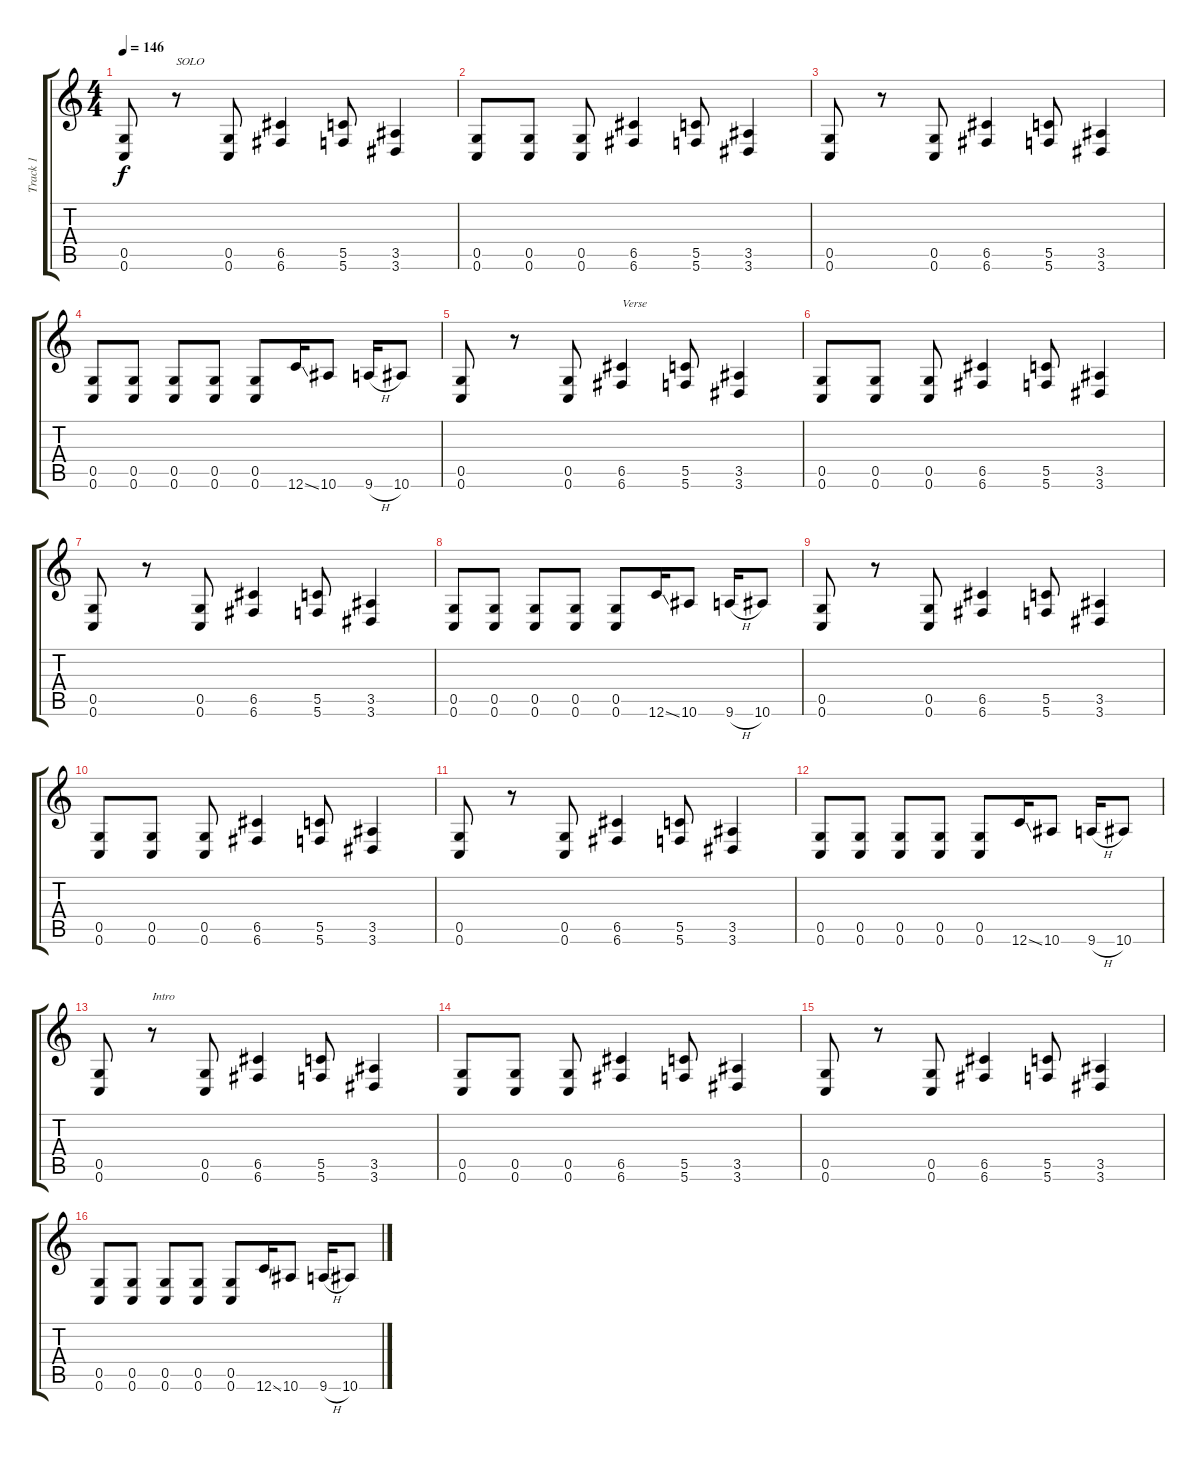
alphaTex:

\track ("Track 1" "Track 1") {instrument overdrivenguitar}
\staff {score tabs}
\tuning (D4 A3 F3 C3 G2 C2) {hide}
\ts (4 4)
\tempo 146
\clef g2
\ks c
(0.5 0.6).8{dy f} r.8{txt "SOLO"} (0.5 0.6).8 (6.5 6.6).4 (5.5 5.6).8 (3.5 3.6).4 |
(0.5 0.6).8 (0.5 0.6).8 (0.5 0.6).8 (6.5 6.6).4 (5.5 5.6).8 (3.5 3.6).4 |
(0.5 0.6).8 r.8 (0.5 0.6).8 (6.5 6.6).4 (5.5 5.6).8 (3.5 3.6).4 |
(0.5 0.6).8 (0.5 0.6).8 (0.5 0.6).8 (0.5 0.6).8 (0.5 0.6).8 12.6{ss}.16 10.6.8 9.6{h}.16 10.6.8 |
(0.5 0.6).8 r.8 (0.5 0.6).8 (6.5 6.6).4{txt "Verse"} (5.5 5.6).8 (3.5 3.6).4 |
(0.5 0.6).8 (0.5 0.6).8 (0.5 0.6).8 (6.5 6.6).4 (5.5 5.6).8 (3.5 3.6).4 |
(0.5 0.6).8 r.8 (0.5 0.6).8 (6.5 6.6).4 (5.5 5.6).8 (3.5 3.6).4 |
(0.5 0.6).8 (0.5 0.6).8 (0.5 0.6).8 (0.5 0.6).8 (0.5 0.6).8 12.6{ss}.16 10.6.8 9.6{h}.16 10.6.8 |
(0.5 0.6).8 r.8 (0.5 0.6).8 (6.5 6.6).4 (5.5 5.6).8 (3.5 3.6).4 |
(0.5 0.6).8 (0.5 0.6).8 (0.5 0.6).8 (6.5 6.6).4 (5.5 5.6).8 (3.5 3.6).4 |
(0.5 0.6).8 r.8 (0.5 0.6).8 (6.5 6.6).4 (5.5 5.6).8 (3.5 3.6).4 |
(0.5 0.6).8 (0.5 0.6).8 (0.5 0.6).8 (0.5 0.6).8 (0.5 0.6).8 12.6{ss}.16 10.6.8 9.6{h}.16 10.6.8 |
(0.5 0.6).8 r.8{txt "Intro"} (0.5 0.6).8 (6.5 6.6).4 (5.5 5.6).8 (3.5 3.6).4 |
(0.5 0.6).8 (0.5 0.6).8 (0.5 0.6).8 (6.5 6.6).4 (5.5 5.6).8 (3.5 3.6).4 |
(0.5 0.6).8 r.8 (0.5 0.6).8 (6.5 6.6).4 (5.5 5.6).8 (3.5 3.6).4 |
(0.5 0.6).8 (0.5 0.6).8 (0.5 0.6).8 (0.5 0.6).8 (0.5 0.6).8 12.6{ss}.16 10.6.8 9.6{h}.16 10.6.8
